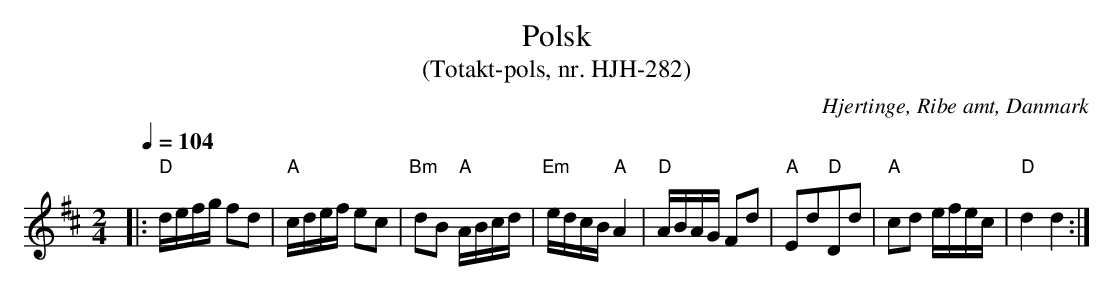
X:1
T:Polsk
T:(Totakt-pols, nr. HJH-282)
O:Hjertinge, Ribe amt, Danmark
M:2/4
L:1/8
Q:1/4=104
K:D
|: "D"d/e/f/g/ fd | "A"c/d/e/f/ ec | "Bm"dB "A"A/B/c/d/ | "Em"e/d/c/B/ "A"A2 | "D"A/B/A/G/ Fd | "A"Ed"D"Dd | "A"cd e/f/e/c/ | "D"d2 d2 :|
